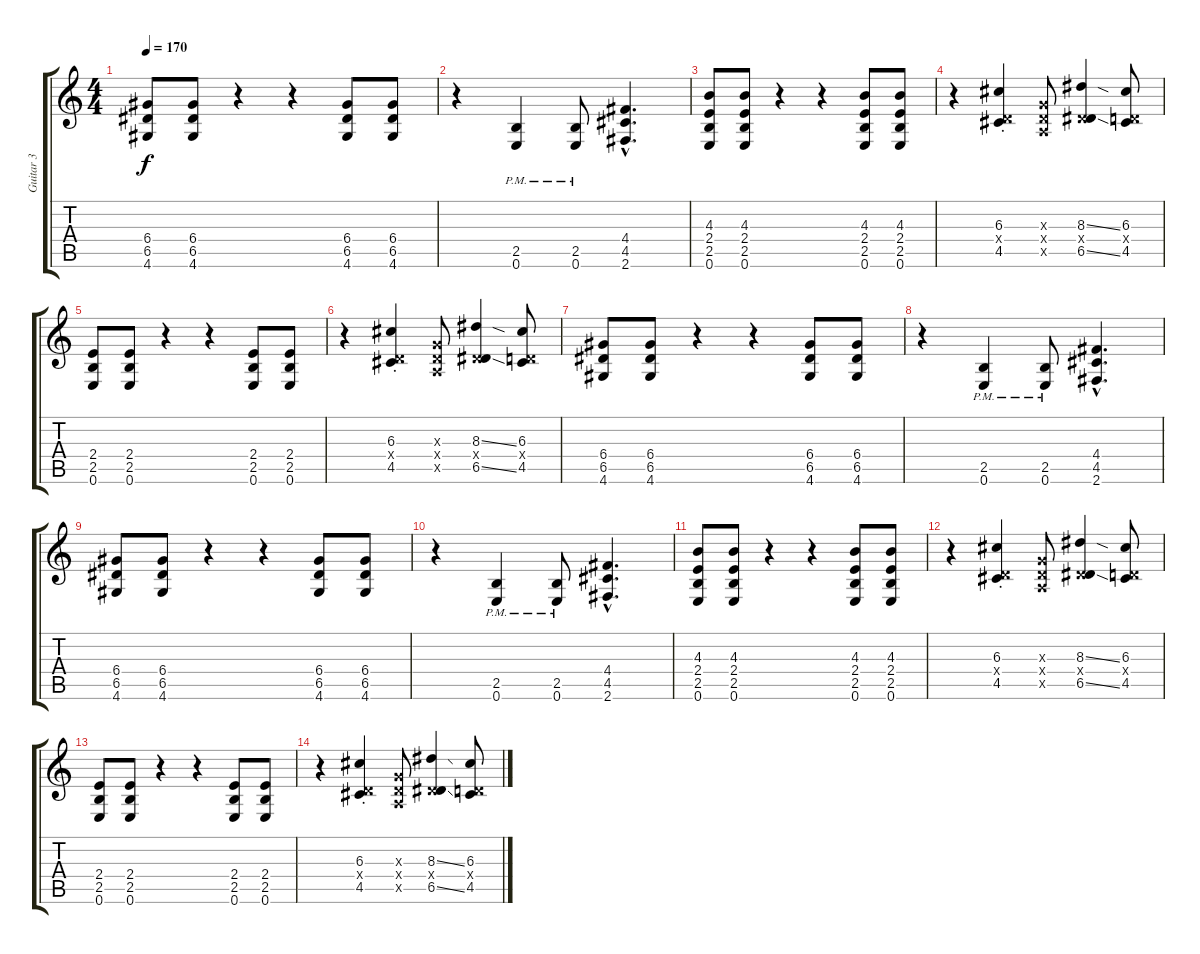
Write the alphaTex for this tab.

\track ("Guitar 3" "Guitar 3") {instrument distortionguitar}
\staff {score tabs}
\tuning (E4 B3 G3 D3 A2 E2) {hide}
\ts (4 4)
\tempo 170
\clef g2
\ks c
(6.4 6.5 4.6).8{dy f} (6.4 6.5 4.6).8 r.4 r.4 (6.4 6.5 4.6).8 (6.4 6.5 4.6).8 |
r.4 (2.5{pm} 0.6{pm}).4 (2.5{pm} 0.6{pm}).8 (4.4{hac} 4.5{hac} 2.6{hac}).4{d} |
(4.3 2.4 2.5 0.6).8 (4.3 2.4 2.5 0.6).8 r.4 r.4 (4.3 2.4 2.5 0.6).8 (4.3 2.4 2.5 0.6).8 |
r.4 (6.3{st} 0.4{x} 4.5{st}).4 (0.3{x} 0.4{x} 0.5{x}).8 (8.3{ss} 0.4{x} 6.5{ss}).4 (6.3 0.4{x} 4.5).8 |
(2.4 2.5 0.6).8 (2.4 2.5 0.6).8 r.4 r.4 (2.4 2.5 0.6).8 (2.4 2.5 0.6).8 |
r.4 (6.3{st} 0.4{x} 4.5{st}).4 (0.3{x} 0.4{x} 0.5{x}).8 (8.3{ss} 0.4{x} 6.5{ss}).4 (6.3 0.4{x} 4.5).8 |
(6.4 6.5 4.6).8 (6.4 6.5 4.6).8 r.4 r.4 (6.4 6.5 4.6).8 (6.4 6.5 4.6).8 |
r.4 (2.5{pm} 0.6{pm}).4 (2.5{pm} 0.6{pm}).8 (4.4{hac} 4.5{hac} 2.6{hac}).4{d} |
(6.4 6.5 4.6).8 (6.4 6.5 4.6).8 r.4 r.4 (6.4 6.5 4.6).8 (6.4 6.5 4.6).8 |
r.4 (2.5{pm} 0.6{pm}).4 (2.5{pm} 0.6{pm}).8 (4.4{hac} 4.5{hac} 2.6{hac}).4{d} |
(4.3 2.4 2.5 0.6).8 (4.3 2.4 2.5 0.6).8 r.4 r.4 (4.3 2.4 2.5 0.6).8 (4.3 2.4 2.5 0.6).8 |
r.4 (6.3{st} 0.4{x} 4.5{st}).4 (0.3{x} 0.4{x} 0.5{x}).8 (8.3{ss} 0.4{x} 6.5{ss}).4 (6.3 0.4{x} 4.5).8 |
(2.4 2.5 0.6).8 (2.4 2.5 0.6).8 r.4 r.4 (2.4 2.5 0.6).8 (2.4 2.5 0.6).8 |
r.4 (6.3{st} 0.4{x} 4.5{st}).4 (0.3{x} 0.4{x} 0.5{x}).8 (8.3{ss} 0.4{x} 6.5{ss}).4 (6.3 0.4{x} 4.5).8
